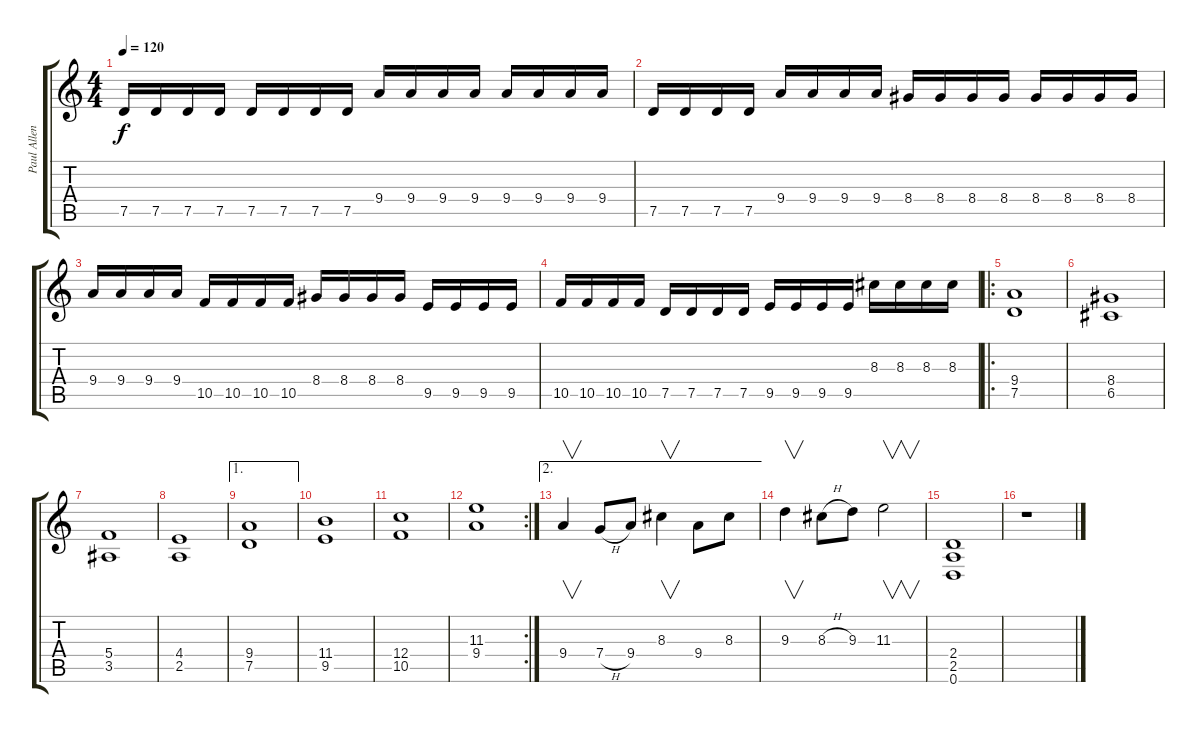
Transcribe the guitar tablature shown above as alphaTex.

\track ("Paul Allender" "Paul Allen") {instrument distortionguitar}
\staff {score tabs}
\tuning (D4 A3 F3 C3 G2 D2) {hide}
\ts (4 4)
\tempo 120
\clef g2
\ks c
7.5.16{dy f} 7.5.16 7.5.16 7.5.16 7.5.16 7.5.16 7.5.16 7.5.16 9.4.16 9.4.16 9.4.16 9.4.16 9.4.16 9.4.16 9.4.16 9.4.16 |
7.5.16 7.5.16 7.5.16 7.5.16 9.4.16 9.4.16 9.4.16 9.4.16 8.4.16 8.4.16 8.4.16 8.4.16 8.4.16 8.4.16 8.4.16 8.4.16 |
9.4.16 9.4.16 9.4.16 9.4.16 10.5.16 10.5.16 10.5.16 10.5.16 8.4.16 8.4.16 8.4.16 8.4.16 9.5.16 9.5.16 9.5.16 9.5.16 |
10.5.16 10.5.16 10.5.16 10.5.16 7.5.16 7.5.16 7.5.16 7.5.16 9.5.16 9.5.16 9.5.16 9.5.16 8.3.16 8.3.16 8.3.16 8.3.16 |
\ro
(9.4 7.5).1 |
(8.4 6.5).1 |
(5.4 3.5).1 |
(4.4 2.5).1 |
\ae 1
(9.4 7.5).1 |
(11.4 9.5).1 |
(12.4 10.5).1 |
\rc 2
(11.3 9.4).1 |
\ae 2
9.4.4{v} 7.4{h}.8 9.4.8 8.3.4{v} 9.4.8 8.3.8 |
9.3.4{v} 8.3{h}.8 9.3.8 11.3.2{v} |
(2.4 2.5 0.6).1 |
r.1
